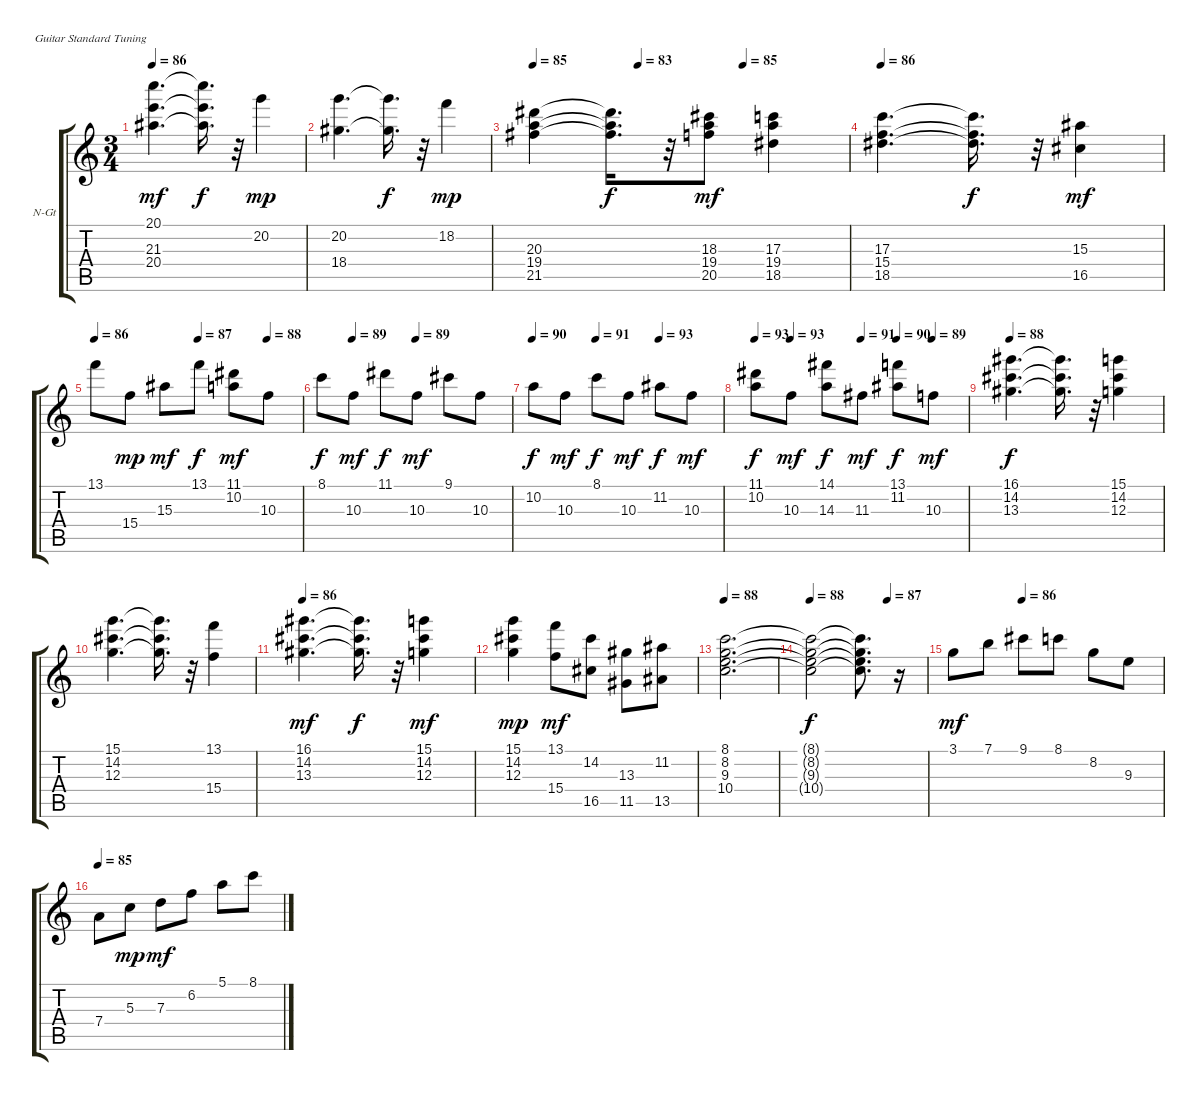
\bracketExtendMode groupsimilarinstruments
\firstSystemTrackNameOrientation horizontal
\otherSystemsTrackNameOrientation horizontal
\track ("Albeniz" "N-Gt") {instrument acousticguitarnylon}
\staff {score tabs}
\tuning (E4 B3 G3 D3 A2 E2)
\ts (3 4)
\tempo 86
\clef g2
\ks c
(20.1 21.3 20.4).4{d dy mf} (20.1{t} 21.3{t} 20.4{t}).16{d dy f} r.32 20.2.4{dy mp} |
(20.2 18.4).4{d} (20.2{t} 18.4{t}).16{d dy f} r.32 18.2.4{dy mp} |
\tempo 85
\tempo (83 0.333333)
\tempo (85 0.666667)
(20.3 19.4 21.5).4 (20.3{t} 19.4{t} 21.5{t}).16{d dy f} r.32 (18.3 19.4 20.5).8{dy mf} (17.3 19.4 18.5).4 |
\tempo 86
(17.3 15.4 18.5).4{d} (17.3{t} 15.4{t} 18.5{t}).16{d dy f} r.32 (15.3 16.5).4{dy mf} |
\tempo 86
\tempo (87 0.5)
\tempo (88 0.833333)
13.1.8 15.4.8{dy mp} 15.3.8{dy mf} 13.1.8{dy f} (11.1 10.2).8{dy mf} 10.3.8 |
\tempo (89 0.166667)
\tempo (89 0.5)
8.1.8{dy f} 10.3.8{dy mf} 11.1.8{dy f} 10.3.8{dy mf} 9.1.8 10.3.8 |
\tempo 90
\tempo (91 0.333333)
\tempo (93 0.666667)
10.2.8{dy f} 10.3.8{dy mf} 8.1.8{dy f} 10.3.8{dy mf} 11.2.8{dy f} 10.3.8{dy mf} |
\tempo 93
\tempo (93 0.166667)
\tempo (91 0.5)
\tempo (90 0.666667)
\tempo (89 0.833333)
(11.1 10.2).8{dy f} 10.3.8{dy mf} (14.1 14.3).8{dy f} 11.3.8{dy mf} (13.1 11.2).8{dy f} 10.3.8{dy mf} |
\tempo 88
(16.1 14.2 13.3).4{d dy f} (16.1{t} 14.2{t} 13.3{t}).16{d} r.32 (15.1 14.2 12.3).4 |
(15.1 14.2 12.3).4{d} (15.1{t} 14.2{t} 12.3{t}).16{d} r.32 (13.1 15.4).4 |
\tempo 86
(16.1 14.2 13.3).4{d dy mf} (16.1{t} 14.2{t} 13.3{t}).16{d dy f} r.32 (15.1 14.2 12.3).4{dy mf} |
(15.1 14.2 12.3).4{dy mp} (13.1 15.4).8{dy mf} (14.2 16.5).8 (13.3 11.5).8 (11.2 13.5).8 |
\tempo 88
(8.1 8.2 9.3 10.4).2{d} |
\tempo 88
\tempo (87 0.666667)
(8.1{t} 8.2{t} 9.3{t} 10.4{t}).2{dy f} (8.1{t} 8.2{t} 9.3{t} 10.4{t}).8{d} r.16 |
\tempo (86 0.333333)
3.1.8{dy mf} 7.1.8 9.1.8 8.1.8 8.2.8 9.3.8 |
\tempo 85
7.4.8 5.3.8{dy mp} 7.3.8{dy mf} 6.2.8 5.1.8 8.1.8
